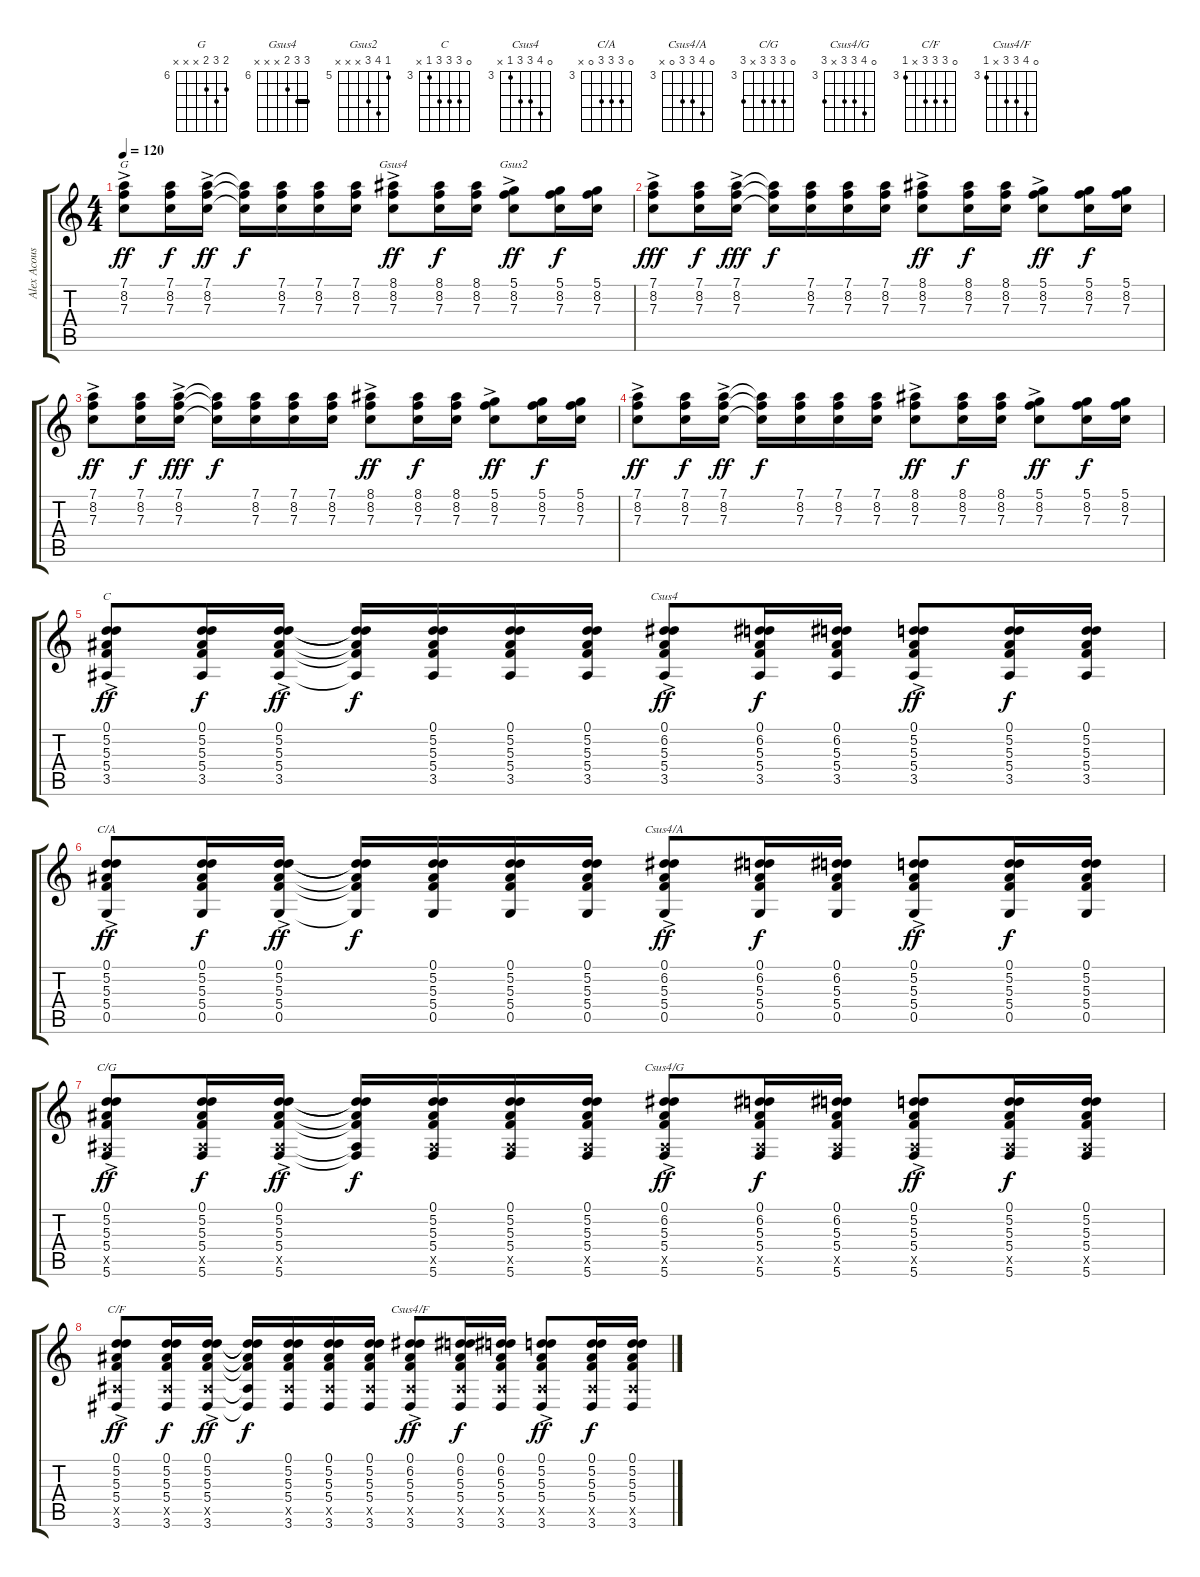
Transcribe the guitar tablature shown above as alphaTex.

\track ("Alex Acoustic Guitar (Drop C)" "Alex Acous") {instrument acousticguitarsteel}
\staff {score tabs}
\tuning (D4 A3 F3 C3 G2 C2) {hide}
\chord ("G" 7 8 7 x x x) {firstfret 6}
\chord ("Gsus4" 8 8 7 x x x) {firstfret 6 barre 8}
\chord ("Gsus2" 5 8 7 x x x) {firstfret 5}
\chord ("C" 0 5 5 5 3 x) {firstfret 3}
\chord ("Csus4" 0 6 5 5 3 x) {firstfret 3}
\chord ("C/A" 0 5 5 5 0 x) {firstfret 3}
\chord ("Csus4/A" 0 6 5 5 0 x) {firstfret 3}
\chord ("C/G" 0 5 5 5 x 5) {firstfret 3}
\chord ("Csus4/G" 0 6 5 5 x 5) {firstfret 3}
\chord ("C/F" 0 5 5 5 x 3) {firstfret 3}
\chord ("Csus4/F" 0 6 5 5 x 3) {firstfret 3}
\ts (4 4)
\tempo 120
\clef g2
\ks c
(7.1{ac} 8.2{ac} 7.3{ac}).8{ch "G" dy ff} (7.1 8.2 7.3).16{dy f} (7.1{ac} 8.2{ac} 7.3{ac}).16{dy ff} (7.1{t} 8.2{t} 7.3{t}).16{dy f} (7.1 8.2 7.3).16 (7.1 8.2 7.3).16 (7.1 8.2 7.3).16 (8.1{ac} 8.2{ac} 7.3{ac}).8{ch "Gsus4" dy ff} (8.1 8.2 7.3).16{dy f} (8.1 8.2 7.3).16 (5.1{ac} 8.2{ac} 7.3{ac}).8{ch "Gsus2" dy ff} (5.1 8.2 7.3).16{dy f} (5.1 8.2 7.3).16 |
(7.1{ac} 8.2{ac} 7.3{ac}).8{dy fff} (7.1 8.2 7.3).16{dy f} (7.1{ac} 8.2{ac} 7.3{ac}).16{dy fff} (7.1{t} 8.2{t} 7.3{t}).16{dy f} (7.1 8.2 7.3).16 (7.1 8.2 7.3).16 (7.1 8.2 7.3).16 (8.1{ac} 8.2{ac} 7.3{ac}).8{dy ff} (8.1 8.2 7.3).16{dy f} (8.1 8.2 7.3).16 (5.1{ac} 8.2{ac} 7.3{ac}).8{dy ff} (5.1 8.2 7.3).16{dy f} (5.1 8.2 7.3).16 |
(7.1{ac} 8.2{ac} 7.3{ac}).8{dy ff} (7.1 8.2 7.3).16{dy f} (7.1{ac} 8.2{ac} 7.3{ac}).16{dy fff} (7.1{t} 8.2{t} 7.3{t}).16{dy f} (7.1 8.2 7.3).16 (7.1 8.2 7.3).16 (7.1 8.2 7.3).16 (8.1{ac} 8.2{ac} 7.3{ac}).8{dy ff} (8.1 8.2 7.3).16{dy f} (8.1 8.2 7.3).16 (5.1{ac} 8.2{ac} 7.3{ac}).8{dy ff} (5.1 8.2 7.3).16{dy f} (5.1 8.2 7.3).16 |
(7.1{ac} 8.2{ac} 7.3{ac}).8{dy ff} (7.1 8.2 7.3).16{dy f} (7.1{ac} 8.2{ac} 7.3{ac}).16{dy ff} (7.1{t} 8.2{t} 7.3{t}).16{dy f} (7.1 8.2 7.3).16 (7.1 8.2 7.3).16 (7.1 8.2 7.3).16 (8.1{ac} 8.2{ac} 7.3{ac}).8{dy ff} (8.1 8.2 7.3).16{dy f} (8.1 8.2 7.3).16 (5.1{ac} 8.2{ac} 7.3{ac}).8{dy ff} (5.1 8.2 7.3).16{dy f} (5.1 8.2 7.3).16 |
(0.1{ac} 5.2{ac} 5.3{ac} 5.4{ac} 3.5{ac}).8{ch "C" dy ff} (0.1 5.2 5.3 5.4 3.5).16{dy f} (0.1{ac} 5.2{ac} 5.3{ac} 5.4{ac} 3.5{ac}).16{dy ff} (0.1{t} 5.2{t} 5.3{t} 5.4{t} 3.5{t}).16{dy f} (0.1 5.2 5.3 5.4 3.5).16 (0.1 5.2 5.3 5.4 3.5).16 (0.1 5.2 5.3 5.4 3.5).16 (0.1{ac} 6.2{ac} 5.3{ac} 5.4{ac} 3.5{ac}).8{ch "Csus4" dy ff} (0.1 6.2 5.3 5.4 3.5).16{dy f} (0.1 6.2 5.3 5.4 3.5).16 (0.1{ac} 5.2{ac} 5.3{ac} 5.4{ac} 3.5{ac}).8{dy ff} (0.1 5.2 5.3 5.4 3.5).16{dy f} (0.1 5.2 5.3 5.4 3.5).16 |
(0.1{ac} 5.2{ac} 5.3{ac} 5.4{ac} 0.5{ac}).8{ch "C/A" dy ff} (0.1 5.2 5.3 5.4 0.5).16{dy f} (0.1{ac} 5.2{ac} 5.3{ac} 5.4{ac} 0.5{ac}).16{dy ff} (0.1{t} 5.2{t} 5.3{t} 5.4{t} 0.5{t}).16{dy f} (0.1 5.2 5.3 5.4 0.5).16 (0.1 5.2 5.3 5.4 0.5).16 (0.1 5.2 5.3 5.4 0.5).16 (0.1{ac} 6.2{ac} 5.3{ac} 5.4{ac} 0.5{ac}).8{ch "Csus4/A" dy ff} (0.1 6.2 5.3 5.4 0.5).16{dy f} (0.1 6.2 5.3 5.4 0.5).16 (0.1{ac} 5.2{ac} 5.3{ac} 5.4{ac} 0.5{ac}).8{dy ff} (0.1 5.2 5.3 5.4 0.5).16{dy f} (0.1 5.2 5.3 5.4 0.5).16 |
(0.1{ac} 5.2{ac} 5.3{ac} 5.4{ac} 3.5{ac x} 5.6{ac}).8{ch "C/G" dy ff} (0.1 5.2 5.3 5.4 3.5{x} 5.6).16{dy f} (0.1{ac} 5.2{ac} 5.3{ac} 5.4{ac} 3.5{ac x} 5.6{ac}).16{dy ff} (0.1{t} 5.2{t} 5.3{t} 5.4{t} 3.5{t} 5.6{t}).16{dy f} (0.1 5.2 5.3 5.4 3.5{x} 5.6).16 (0.1 5.2 5.3 5.4 3.5{x} 5.6).16 (0.1 5.2 5.3 5.4 3.5{x} 5.6).16 (0.1{ac} 6.2{ac} 5.3{ac} 5.4{ac} 3.5{ac x} 5.6{ac}).8{ch "Csus4/G" dy ff} (0.1 6.2 5.3 5.4 3.5{x} 5.6).16{dy f} (0.1 6.2 5.3 5.4 3.5{x} 5.6).16 (0.1{ac} 5.2{ac} 5.3{ac} 5.4{ac} 3.5{ac x} 5.6{ac}).8{dy ff} (0.1 5.2 5.3 5.4 3.5{x} 5.6).16{dy f} (0.1 5.2 5.3 5.4 3.5{x} 5.6).16 |
(0.1{ac} 5.2{ac} 5.3{ac} 5.4{ac} 3.5{ac x} 3.6{ac}).8{ch "C/F" dy ff} (0.1 5.2 5.3 5.4 3.5{x} 3.6).16{dy f} (0.1{ac} 5.2{ac} 5.3{ac} 5.4{ac} 3.5{ac x} 3.6{ac}).16{dy ff} (0.1{t} 5.2{t} 5.3{t} 5.4{t} 3.5{t} 3.6{t}).16{dy f} (0.1 5.2 5.3 5.4 3.5{x} 3.6).16 (0.1 5.2 5.3 5.4 3.5{x} 3.6).16 (0.1 5.2 5.3 5.4 3.5{x} 3.6).16 (0.1{ac} 6.2{ac} 5.3{ac} 5.4{ac} 3.5{ac x} 3.6{ac}).8{ch "Csus4/F" dy ff} (0.1 6.2 5.3 5.4 3.5{x} 3.6).16{dy f} (0.1 6.2 5.3 5.4 3.5{x} 3.6).16 (0.1{ac} 5.2{ac} 5.3{ac} 5.4{ac} 3.5{ac x} 3.6{ac}).8{dy ff} (0.1 5.2 5.3 5.4 3.5{x} 3.6).16{dy f} (0.1 5.2 5.3 5.4 3.5{x} 3.6).16
